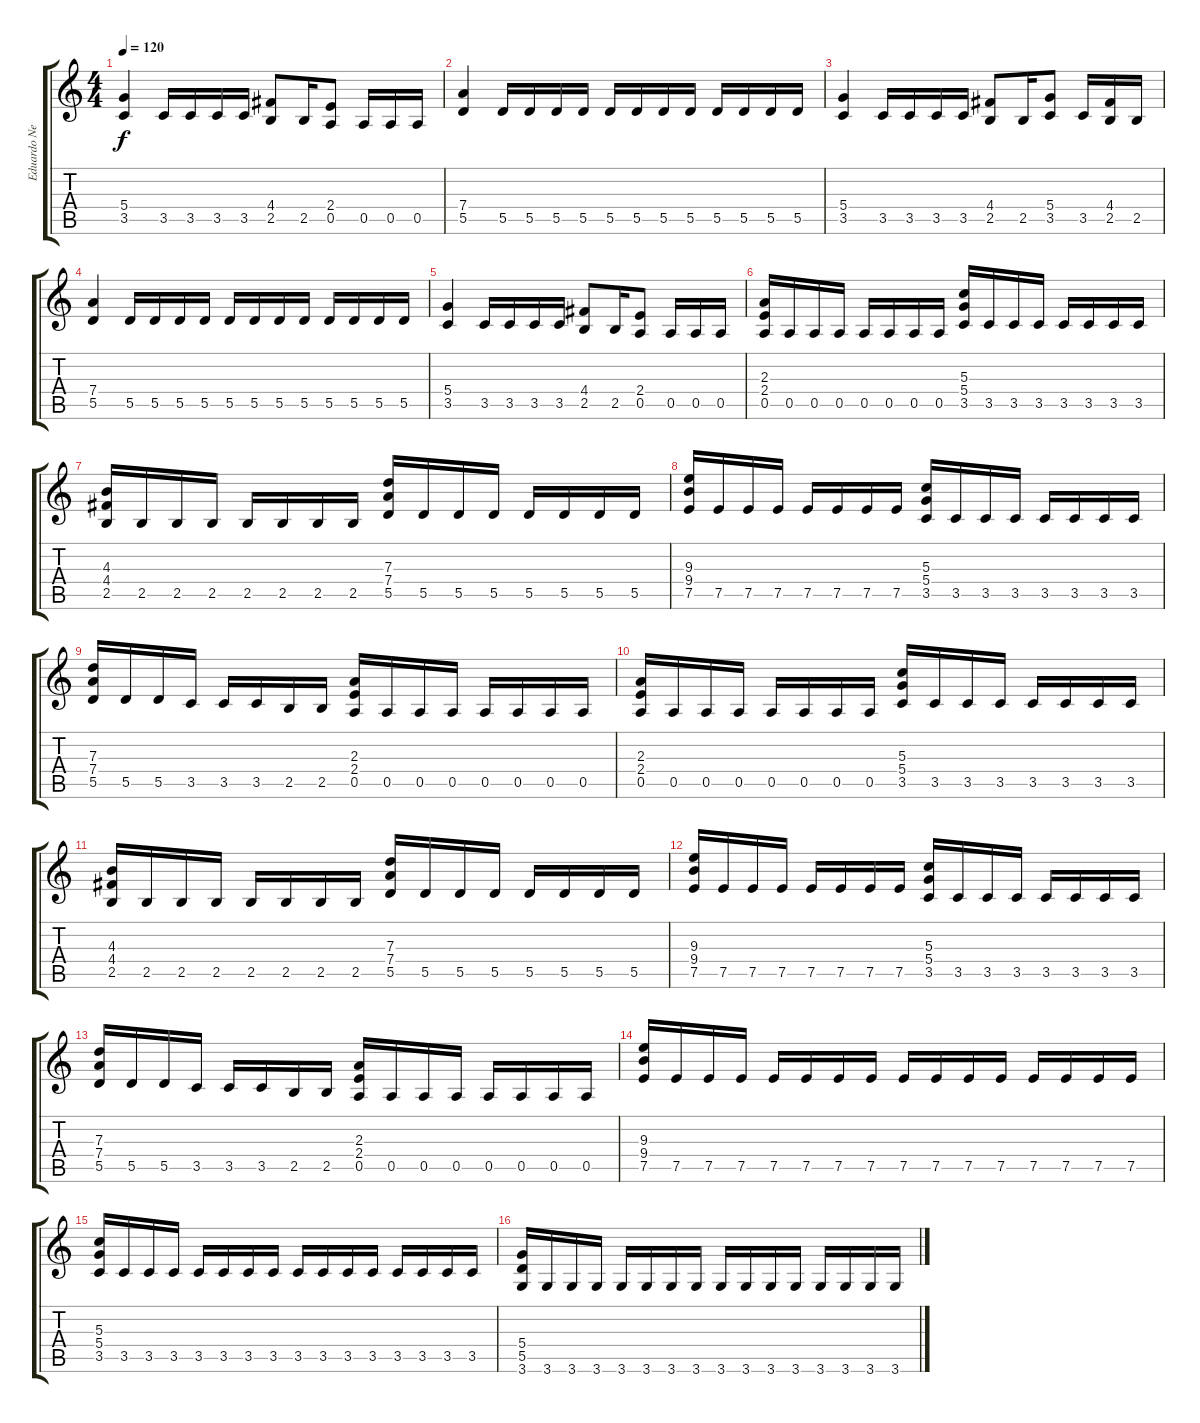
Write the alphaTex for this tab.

\track ("Eduardo Neves - E.Guitar" "Eduardo Ne") {instrument overdrivenguitar}
\staff {score tabs}
\tuning (E4 B3 G3 D3 A2 E2) {hide}
\ts (4 4)
\tempo 120
\clef g2
\ks c
(5.4 3.5).4{dy f} 3.5.16 3.5.16 3.5.16 3.5.16 (4.4 2.5).8 2.5.16 (2.4 0.5).8 0.5.16 0.5.16 0.5.16 |
(7.4 5.5).4 5.5.16 5.5.16 5.5.16 5.5.16 5.5.16 5.5.16 5.5.16 5.5.16 5.5.16 5.5.16 5.5.16 5.5.16 |
(5.4 3.5).4 3.5.16 3.5.16 3.5.16 3.5.16 (4.4 2.5).8 2.5.16 (5.4 3.5).8 3.5.16 (4.4 2.5).16 2.5.16 |
(7.4 5.5).4 5.5.16 5.5.16 5.5.16 5.5.16 5.5.16 5.5.16 5.5.16 5.5.16 5.5.16 5.5.16 5.5.16 5.5.16 |
(5.4 3.5).4 3.5.16 3.5.16 3.5.16 3.5.16 (4.4 2.5).8 2.5.16 (2.4 0.5).8 0.5.16 0.5.16 0.5.16 |
(2.3 2.4 0.5).16 0.5.16 0.5.16 0.5.16 0.5.16 0.5.16 0.5.16 0.5.16 (5.3 5.4 3.5).16 3.5.16 3.5.16 3.5.16 3.5.16 3.5.16 3.5.16 3.5.16 |
(4.3 4.4 2.5).16 2.5.16 2.5.16 2.5.16 2.5.16 2.5.16 2.5.16 2.5.16 (7.3 7.4 5.5).16 5.5.16 5.5.16 5.5.16 5.5.16 5.5.16 5.5.16 5.5.16 |
(9.3 9.4 7.5).16 7.5.16 7.5.16 7.5.16 7.5.16 7.5.16 7.5.16 7.5.16 (5.3 5.4 3.5).16 3.5.16 3.5.16 3.5.16 3.5.16 3.5.16 3.5.16 3.5.16 |
(7.3 7.4 5.5).16 5.5.16 5.5.16 3.5.16 3.5.16 3.5.16 2.5.16 2.5.16 (2.3 2.4 0.5).16 0.5.16 0.5.16 0.5.16 0.5.16 0.5.16 0.5.16 0.5.16 |
(2.3 2.4 0.5).16 0.5.16 0.5.16 0.5.16 0.5.16 0.5.16 0.5.16 0.5.16 (5.3 5.4 3.5).16 3.5.16 3.5.16 3.5.16 3.5.16 3.5.16 3.5.16 3.5.16 |
(4.3 4.4 2.5).16 2.5.16 2.5.16 2.5.16 2.5.16 2.5.16 2.5.16 2.5.16 (7.3 7.4 5.5).16 5.5.16 5.5.16 5.5.16 5.5.16 5.5.16 5.5.16 5.5.16 |
(9.3 9.4 7.5).16 7.5.16 7.5.16 7.5.16 7.5.16 7.5.16 7.5.16 7.5.16 (5.3 5.4 3.5).16 3.5.16 3.5.16 3.5.16 3.5.16 3.5.16 3.5.16 3.5.16 |
(7.3 7.4 5.5).16 5.5.16 5.5.16 3.5.16 3.5.16 3.5.16 2.5.16 2.5.16 (2.3 2.4 0.5).16 0.5.16 0.5.16 0.5.16 0.5.16 0.5.16 0.5.16 0.5.16 |
(9.3 9.4 7.5).16 7.5.16 7.5.16 7.5.16 7.5.16 7.5.16 7.5.16 7.5.16 7.5.16 7.5.16 7.5.16 7.5.16 7.5.16 7.5.16 7.5.16 7.5.16 |
(5.3 5.4 3.5).16 3.5.16 3.5.16 3.5.16 3.5.16 3.5.16 3.5.16 3.5.16 3.5.16 3.5.16 3.5.16 3.5.16 3.5.16 3.5.16 3.5.16 3.5.16 |
(5.4 5.5 3.6).16 3.6.16 3.6.16 3.6.16 3.6.16 3.6.16 3.6.16 3.6.16 3.6.16 3.6.16 3.6.16 3.6.16 3.6.16 3.6.16 3.6.16 3.6.16
